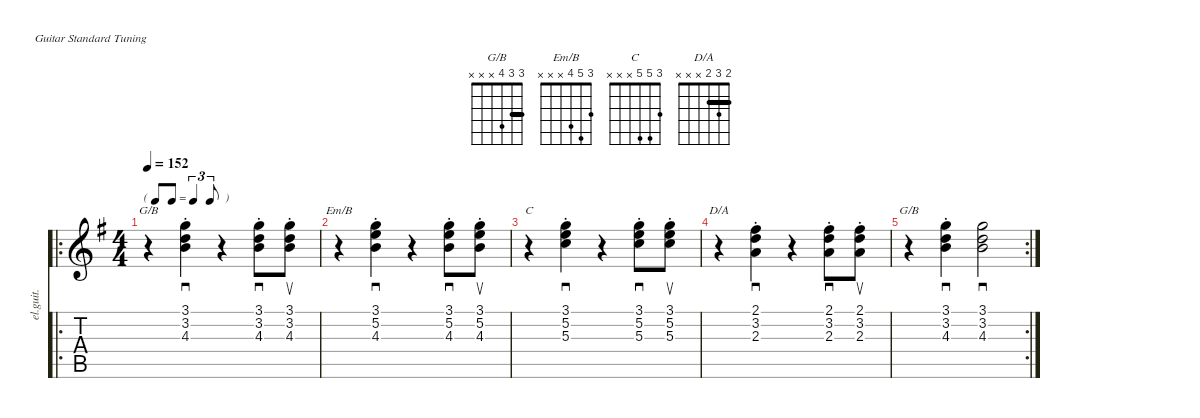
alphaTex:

\defaultSystemsLayout 4
\hideDynamics
\bracketExtendMode nobrackets
\track ("Clean Guitar" "el.guit.") {defaultSystemsLayout 5 instrument electricguitarclean}
\staff {score tabs}
\tuning (E4 B3 G3 D3 A2 E2)
\chord ("G/B" 3 3 4 x x x) {showfingering false barre 3}
\chord ("Em/B" 3 5 4 x x x) {showfingering false}
\chord ("C" 3 5 5 x x x) {showfingering false}
\chord ("D/A" 2 3 2 x x x) {showfingering false barre 2}
\ro
\ts (4 4)
\beaming (8 2 2 2 2)
\tf triplet8th
\tempo 152
\clef g2
\scale
0.475513
\ks g
r.4{ch "G/B" dy mf instrument electricguitarclean beam Down} (4.3{st acc forcenatural} 3.2{st acc forcenatural} 3.1{st acc forcenatural}).4{sd beam Down} r.4{beam Down} (4.3{st acc forcenatural} 3.2{st acc forcenatural} 3.1{st acc forcenatural}).8{sd beam Down} (4.3{st acc forcenatural} 3.2{st acc forcenatural} 3.1{st acc forcenatural}).8{su beam Down} |
\scale
0.305226 r.4{ch "Em/B" beam Down} (4.3{st acc forcenatural} 5.2{st acc forcenatural} 3.1{st acc forcenatural}).4{sd beam Down} r.4{beam Down} (4.3{st acc forcenatural} 5.2{st acc forcenatural} 3.1{st acc forcenatural}).8{sd beam Down} (4.3{st acc forcenatural} 5.2{st acc forcenatural} 3.1{st acc forcenatural}).8{su beam Down} |
r.4{ch "C" beam Down} (5.3{st acc forcenatural} 5.2{st acc forcenatural} 3.1{st acc forcenatural}).4{sd beam Down} r.4{beam Down} (5.3{st acc forcenatural} 5.2{st acc forcenatural} 3.1{st acc forcenatural}).8{sd beam Down} (5.3{st acc forcenatural} 5.2{st acc forcenatural} 3.1{st acc forcenatural}).8{su beam Down} |
r.4{ch "D/A" beam Down} (2.3{st acc forcenatural} 3.2{st acc forcenatural} 2.1{st acc #}).4{sd beam Down} r.4{beam Down} (2.3{st acc forcenatural} 3.2{st acc forcenatural} 2.1{st acc #}).8{sd beam Down} (2.3{st acc forcenatural} 3.2{st acc forcenatural} 2.1{st acc #}).8{su beam Down} |
\rc 2
r.4{ch "G/B" beam Down} (4.3{st acc forcenatural} 3.2{st acc forcenatural} 3.1{st acc forcenatural}).4{sd beam Down} (4.3{acc forcenatural} 3.2{acc forcenatural} 3.1{acc forcenatural}).2{sd beam Down}
